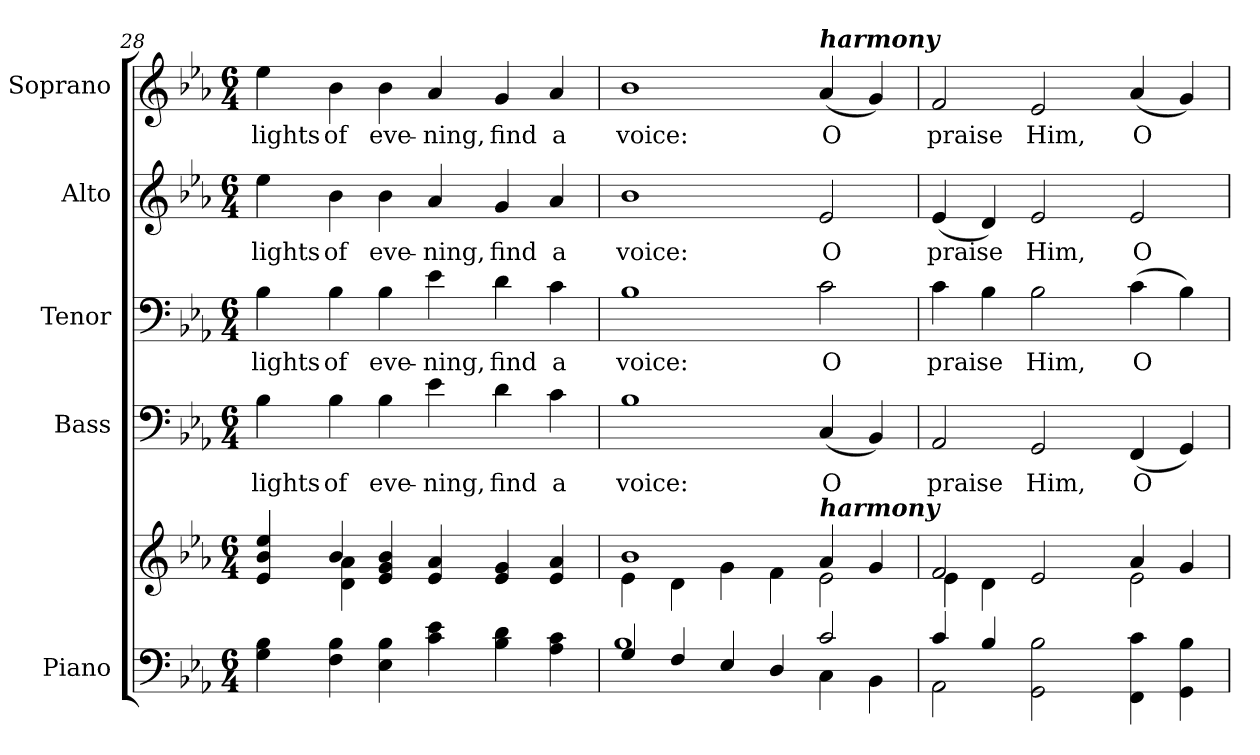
**kern	**kern	**kern	**text	**kern	**text	**kern	**text	**kern	**text
*part5	*part5	*part4	*part4	*part3	*part3	*part2	*part2	*part1	*part1
*staff6	*staff5	*staff4	*staff4	*staff3	*staff3	*staff2	*staff2	*staff1	*staff1
*I"Piano	*	*I"Bass	*	*I"Tenor	*	*I"Alto	*	*I"Soprano	*
*I'Pno.	*	*I'B.	*	*I'T.	*	*I'A.	*	*I'S.	*
*clefF4	*clefG2	*clefF4	*	*clefF4	*	*clefG2	*	*clefG2	*
*k[b-e-a-]	*k[b-e-a-]	*k[b-e-a-]	*	*k[b-e-a-]	*	*k[b-e-a-]	*	*k[b-e-a-]	*
*E-:	*E-:	*E-:	*	*E-:	*	*E-:	*	*E-:	*
*M6/4	*M6/4	*M6/4	*	*M6/4	*	*M6/4	*	*M6/4	*
=28	=28	=28	=28	=28	=28	=28	=28	=28	=28
*	*^	*	*	*	*	*	*	*	*
!	!	!	!	!LO:LY:b:color=#000000	!	!	!	!	!	!
!	!	!	!	!	!	!LO:LY:b:color=#000000	!	!	!	!
!	!	!	!	!	!	!	!	!LO:LY:b:color=#000000	!	!
!	!	!	!	!	!	!	!	!	!	!LO:LY:b:color=#000000
4Gi\ 4B-i	4e-i/ 4b-i 4ee-i	4ryy	4B-i\	lights	4B-i\	lights	4ee-i\	lights	4ee-i\	lights
!	!	!	!	!LO:LY:b:color=#000000	!	!	!	!	!	!
!	!	!	!	!	!	!LO:LY:b:color=#000000	!	!	!	!
!	!	!	!	!	!	!	!	!LO:LY:b:color=#000000	!	!
!	!	!	!	!	!	!	!	!	!	!LO:LY:b:color=#000000
4Fi\ 4B-i	4b-i/	4di\ 4a-i	4B-i\	of	4B-i\	of	4b-i\	of	4b-i\	of
!	!	!	!	!LO:LY:b:color=#000000	!	!	!	!	!	!
!	!	!	!	!	!	!LO:LY:b:color=#000000	!	!	!	!
!	!	!	!	!	!	!	!	!LO:LY:b:color=#000000	!	!
!	!	!	!	!	!	!	!	!	!	!LO:LY:b:color=#000000
4E-i\ 4B-i	4e-i/ 4gi 4b-i	4ryy	4B-i\	eve-	4B-i\	eve-	4b-i\	eve-	4b-i\	eve-
!	!	!	!	!LO:LY:b:color=#000000	!	!	!	!	!	!
!	!	!	!	!	!	!LO:LY:b:color=#000000	!	!	!	!
!	!	!	!	!	!	!	!	!LO:LY:b:color=#000000	!	!
!	!	!	!	!	!	!	!	!	!	!LO:LY:b:color=#000000
4ci\ 4e-i	4e-i/ 4a-i	2.ryy	4e-i\	-ning,	4e-i\	-ning,	4a-i/	-ning,	4a-i/	-ning,
!	!	!	!	!LO:LY:b:color=#000000	!	!	!	!	!	!
!	!	!	!	!	!	!LO:LY:b:color=#000000	!	!	!	!
!	!	!	!	!	!	!	!	!LO:LY:b:color=#000000	!	!
!	!	!	!	!	!	!	!	!	!	!LO:LY:b:color=#000000
4B-i\ 4di	4e-i/ 4gi	.	4di\	find	4di\	find	4gi/	find	4gi/	find
!	!	!	!	!LO:LY:b:color=#000000	!	!	!	!	!	!
!	!	!	!	!	!	!LO:LY:b:color=#000000	!	!	!	!
!	!	!	!	!	!	!	!	!LO:LY:b:color=#000000	!	!
!	!	!	!	!	!	!	!	!	!	!LO:LY:b:color=#000000
4A-i\ 4ci	4e-i/ 4a-i	.	4ci\	a	4ci\	a	4a-i/	a	4a-i/	a
=29	=29	=29	=29	=29	=29	=29	=29	=29	=29	=29
*^	*	*	*	*	*	*	*	*	*	*
!	!	!	!	!	!LO:LY:b:color=#000000	!	!	!	!	!	!
!	!	!	!	!	!	!	!LO:LY:b:color=#000000	!	!	!	!
!	!	!	!	!	!	!	!	!	!LO:LY:b:color=#000000	!	!
!	!	!	!	!	!	!	!	!	!	!	!LO:LY:b:color=#000000
4Gi/	1B-i	1b-i	4e-i\	1B-i	voice:	1B-i	voice:	1b-i	voice:	1b-i	voice:
4Fi/	.	.	4di\	.	.	.	.	.	.	.	.
4E-i/	.	.	4gi\	.	.	.	.	.	.	.	.
4Di/	.	.	4fi\	.	.	.	.	.	.	.	.
!	!	!	!	!	!LO:LY:b:color=#000000	!	!	!	!	!	!
!	!	!	!	!	!	!	!LO:LY:b:color=#000000	!	!	!	!
!	!	!	!	!	!	!	!	!	!LO:LY:b:color=#000000	!	!
!	!	!	!	!	!	!	!	!	!	!LO:TX:a:Bi:t=harmony	!
!	!	!LO:TX:a:Bi:t=harmony	!	!	!	!	!	!	!	!	!
!	!	!	!	!	!	!	!	!	!	!	!LO:LY:b:color=#000000
2ci/	4Ci\	4a-i/	2e-i\	(4Ci/	O	2ci\	O	2e-i/	O	(4a-i/	O
.	4BB-i\	4gi/	.	4BB-i/)	.	.	.	.	.	4gi/)	.
=30	=30	=30	=30	=30	=30	=30	=30	=30	=30	=30	=30
!	!	!	!	!	!LO:LY:b:color=#000000	!	!	!	!	!	!
!	!	!	!	!	!	!	!LO:LY:b:color=#000000	!	!	!	!
!	!	!	!	!	!	!	!	!	!LO:LY:b:color=#000000	!	!
!	!	!	!	!	!	!	!	!	!	!	!LO:LY:b:color=#000000
4ci/	2AA-i\	2fi/	4e-i\	2AA-i/	praise	4ci\	praise	(4e-i/	praise	2fi/	praise
4B-i/	.	.	4di\	.	.	4B-i\	.	4di/)	.	.	.
!	!	!	!	!	!LO:LY:b:color=#000000	!	!	!	!	!	!
!	!	!	!	!	!	!	!LO:LY:b:color=#000000	!	!	!	!
!	!	!	!	!	!	!	!	!	!LO:LY:b:color=#000000	!	!
!	!	!	!	!	!	!	!	!	!	!	!LO:LY:b:color=#000000
2GGi\ 2B-i	4ryy	2e-i/	4ryy	2GGi/	Him,	2B-i\	Him,	2e-i/	Him,	2e-i/	Him,
.	2.ryy	.	4ryy	.	.	.	.	.	.	.	.
!	!	!	!	!	!LO:LY:b:color=#000000	!	!	!	!	!	!
!	!	!	!	!	!	!	!LO:LY:b:color=#000000	!	!	!	!
!	!	!	!	!	!	!	!	!	!LO:LY:b:color=#000000	!	!
!	!	!	!	!	!	!	!	!	!	!	!LO:LY:b:color=#000000
4FFi\ 4ci	.	4a-i/	2e-i\	(4FFi/	O	(4ci\	O	2e-i/	O	(4a-i/	O
4GGi\ 4B-i	.	4gi/	.	4GGi/)	.	4B-i\)	.	.	.	4gi/)	.
*v	*v	*	*	*	*	*	*	*	*	*	*
*	*v	*v	*	*	*	*	*	*	*	*
=	=	=	=	=	=	=	=	=	=
*-	*-	*-	*-	*-	*-	*-	*-	*-	*-
